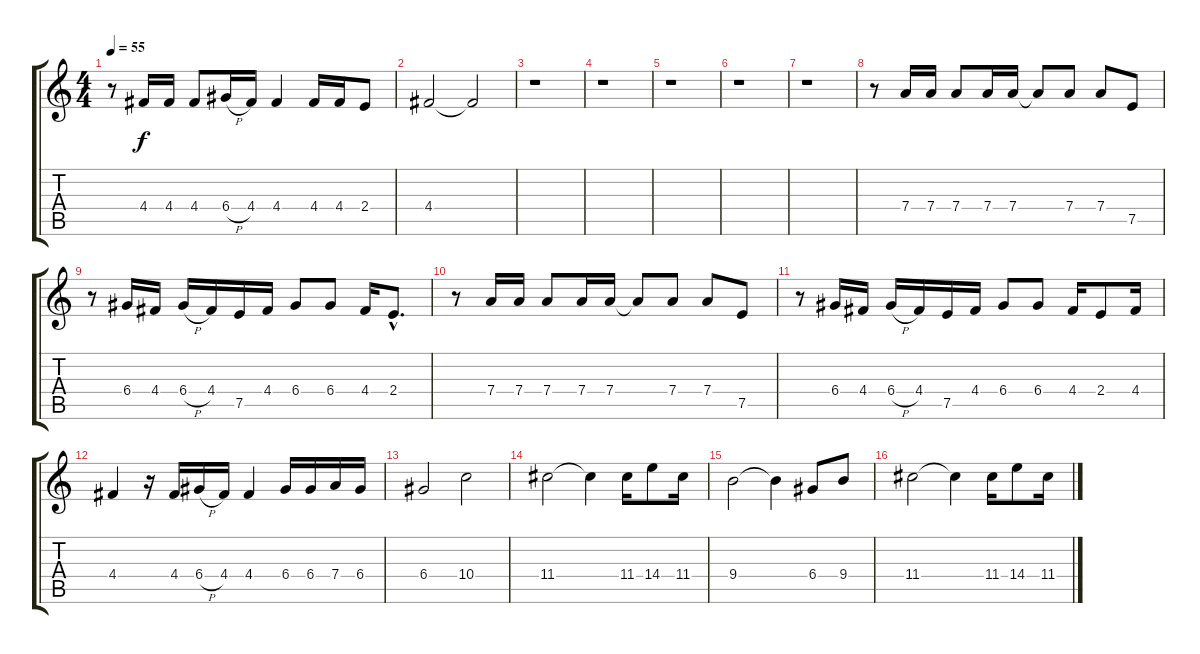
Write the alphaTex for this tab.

\track "" {instrument electricguitarjazz}
\staff {score tabs}
\tuning (E4 B3 G3 D3 A2 E2) {hide}
\ts (4 4)
\tempo 55
\clef g2
\ks c
r.8{dy f} 4.4.16 4.4.16 4.4.8 6.4{h}.16 4.4.16 4.4.4 4.4.16 4.4.16 2.4.8 |
4.4.2 4.4{t}.2 |
r.1 |
r.1 |
r.1 |
r.1 |
r.1 |
r.8 7.4.16 7.4.16 7.4.8 7.4.16 7.4.16 7.4{t}.8 7.4.8 7.4.8 7.5.8 |
r.8 6.4.16 4.4.16 6.4{h}.16 4.4.16 7.5.16 4.4.16 6.4.8 6.4.8 4.4.16 2.4{hac}.8{d} |
r.8 7.4.16 7.4.16 7.4.8 7.4.16 7.4.16 7.4{t}.8 7.4.8 7.4.8 7.5.8 |
r.8 6.4.16 4.4.16 6.4{h}.16 4.4.16 7.5.16 4.4.16 6.4.8 6.4.8 4.4.16 2.4.8 4.4.16 |
4.4.4 r.16 4.4.16 6.4{h}.16 4.4.16 4.4.4 6.4.16 6.4.16 7.4.16 6.4.16 |
6.4.2 10.4.2 |
11.4.2 11.4{t}.4 11.4.16 14.4.8 11.4.16 |
9.4.2 9.4{t}.4 6.4.8 9.4.8 |
11.4.2 11.4{t}.4 11.4.16 14.4.8 11.4.16
